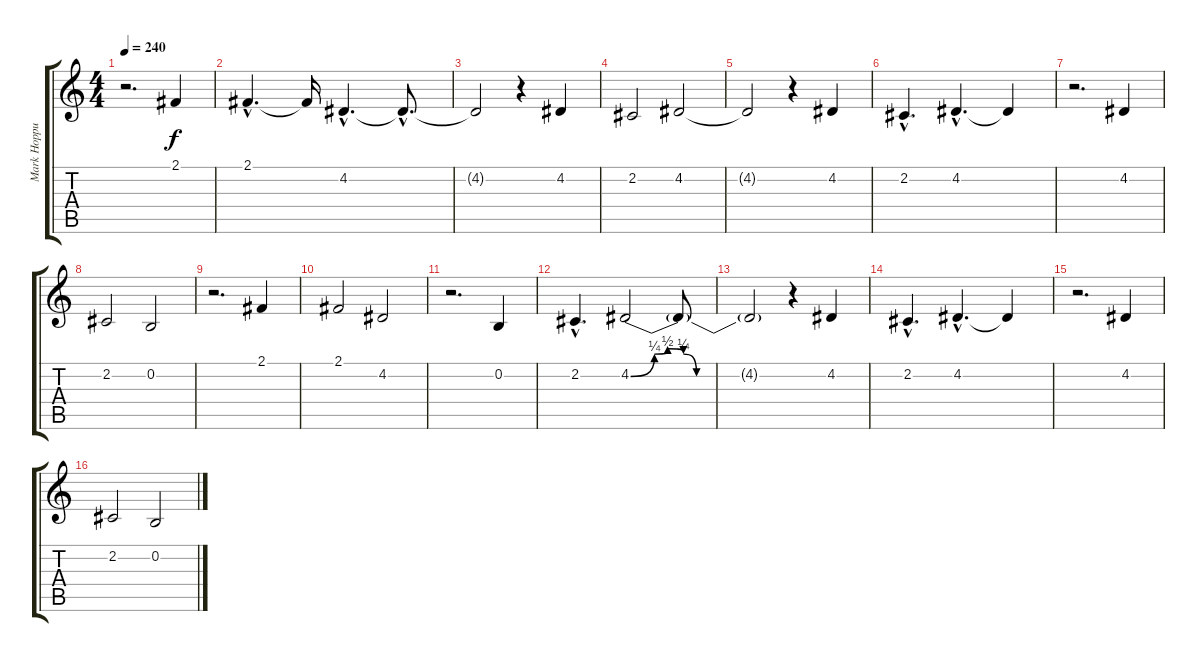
\track ("Mark Hoppus - Back Vocal" "Mark Hoppu") {instrument lead1square}
\staff {score tabs}
\tuning (E4 B3 G3 D3 A2 E2) {hide}
\ts (4 4)
\tempo 240
\clef g2
\ks c
r.2{d dy f volume 4} 2.1.4 |
2.1{hac}.4{d} 2.1{t}.16 4.2{hac}.4{d} 4.2{hac t}.8{d} |
4.2{t}.2 r.4 4.2.4 |
2.2.2 4.2.2 |
4.2{t}.2 r.4 4.2.4 |
2.2{hac}.4{d} 4.2{hac}.4{d} 4.2{t}.4 |
r.2{d} 4.2.4 |
2.2.2 0.2.2 |
r.2{d} 2.1.4 |
2.1.2 4.2.2 |
r.2{d} 0.2.4 |
2.2{hac}.4{d} 4.2{be (custom 0 0 9 1 14 2 20 1 25 0 34 0 45 0 60 0)}.2 4.2{t}.8 |
4.2{t}.2 r.4 4.2.4 |
2.2{hac}.4{d} 4.2{hac}.4{d} 4.2{t}.4 |
r.2{d} 4.2.4 |
2.2.2 0.2.2
